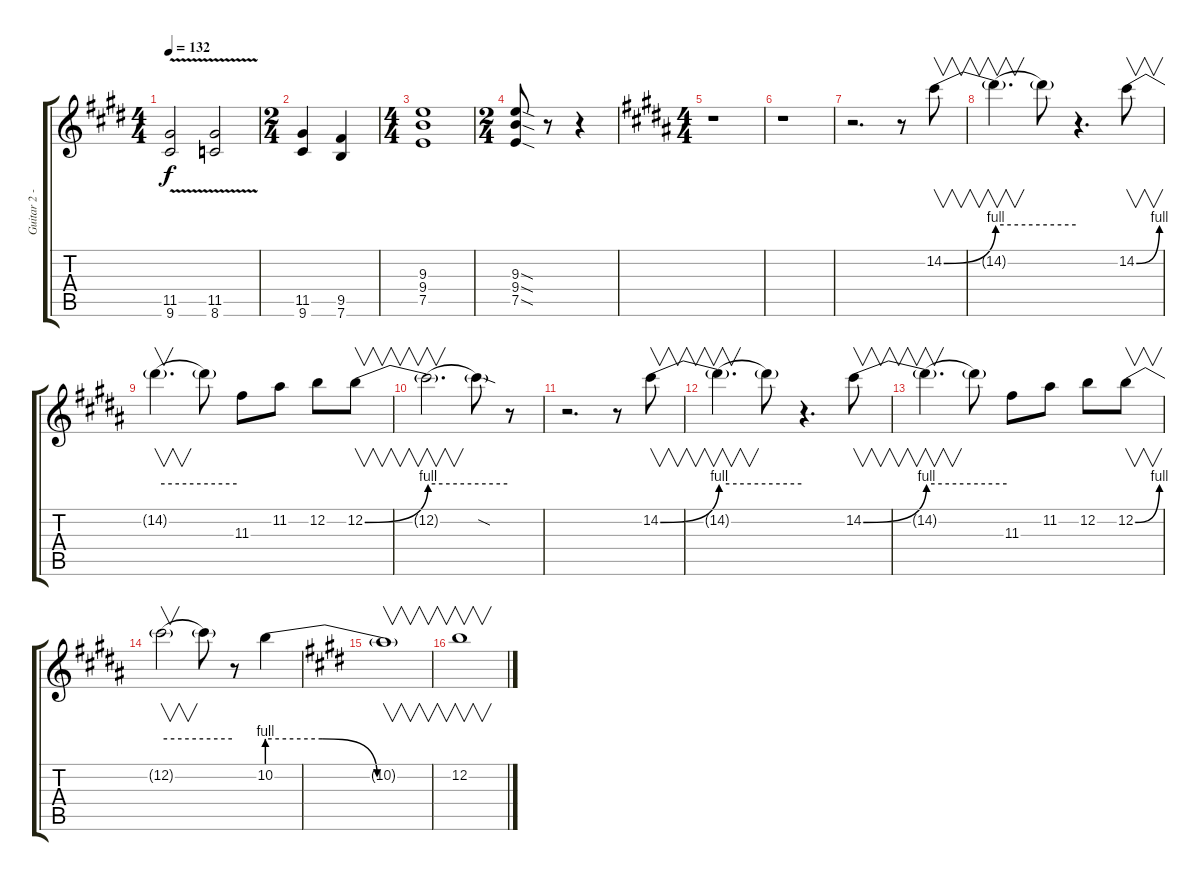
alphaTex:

\track ("Guitar 2 - Brian May" "Guitar 2 -") {instrument distortionguitar}
\staff {score tabs}
\tuning (E4 B3 G3 D3 A2 E2) {hide}
\ts (4 4)
\tempo 132
\clef g2
\ks c#minor
(11.5{v} 9.6{v}).2{dy f} (11.5{v} 8.6{v}).2 |
\ts (2 4)
(11.5 9.6).4 (9.5 7.6).4 |
\ts (4 4)
\ks e
(9.3 9.4 7.5).1 |
\ts (2 4)
\ks c#minor
(9.3{sod} 9.4{sod} 7.5{sod}).8 r.8 r.4 |
\ts (4 4)
\ks b
r.1 |
\ks g#minor
r.1 |
\ks b
r.2{d} r.8 14.2{be (bend 0 0 60 4)}.8{v} |
\ks g#minor
14.2{be (hold 0 4 60 4) t}.4{v d} 14.2{t}.8 r.4{d} 14.2{be (bend 0 0 60 4)}.8{v} |
\ks b
14.2{be (hold 0 4 60 4) t}.4{v d} 14.2{t}.8 11.3.8 11.2.8 12.2.8 12.2{be (bend 0 0 60 4)}.8{v} |
\ks g#minor
12.2{be (hold 0 4 60 4) t}.2{v d} 12.2{sod t}.8 r.8 |
\ks b
r.2{d} r.8 14.2{be (bend 0 0 60 4)}.8{v} |
\ks g#minor
14.2{be (hold 0 4 60 4) t}.4{v d} 14.2{t}.8 r.4{d} 14.2{be (bend 0 0 60 4)}.8{v} |
\ks b
14.2{be (hold 0 4 60 4) t}.4{v d} 14.2{t}.8 11.3.8 11.2.8 12.2.8 12.2{be (bend 0 0 60 4)}.8{v} |
\ks g#minor
12.2{be (hold 0 4 60 4) t}.2{v} 12.2{t}.8 r.8 10.2{be (custom 0 4 20 4 40 0 60 0)}.4 |
\ks e
10.2{t}.1{v} |
\ks c#minor
12.2.1{v}
